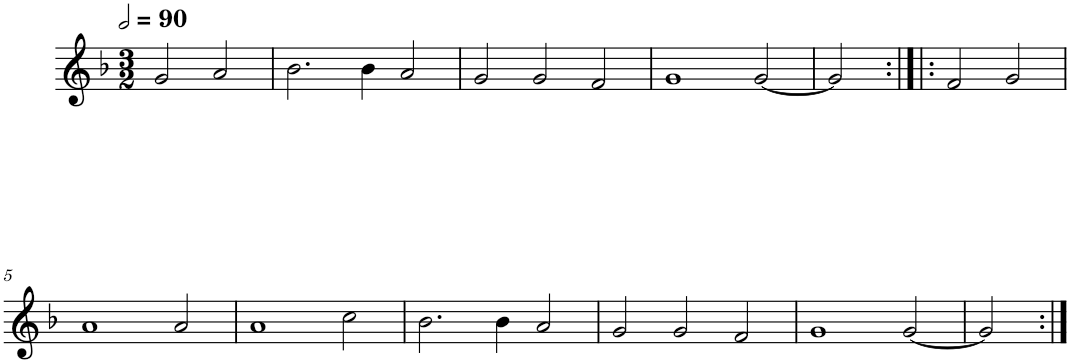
**kern
*part1
*staff1
*I"Cinq parties
*clefG2
*k[b-]
*M3/2
*MM180
=
2g/
2a/
=1
2.b-\
4b-\
2a/
=2
2g/
2g/
2f/
=3
1g
[2g/
=4
2g/]
2f/
2g/
!!LO:LB:g=z
=5
1a
2a/
=6
1a
2cc\
=7
2.b-\
4b-\
2a/
=8
2g/
2g/
2f/
=9
1g
[2g/
=10
2g/]
=:|!
*-
